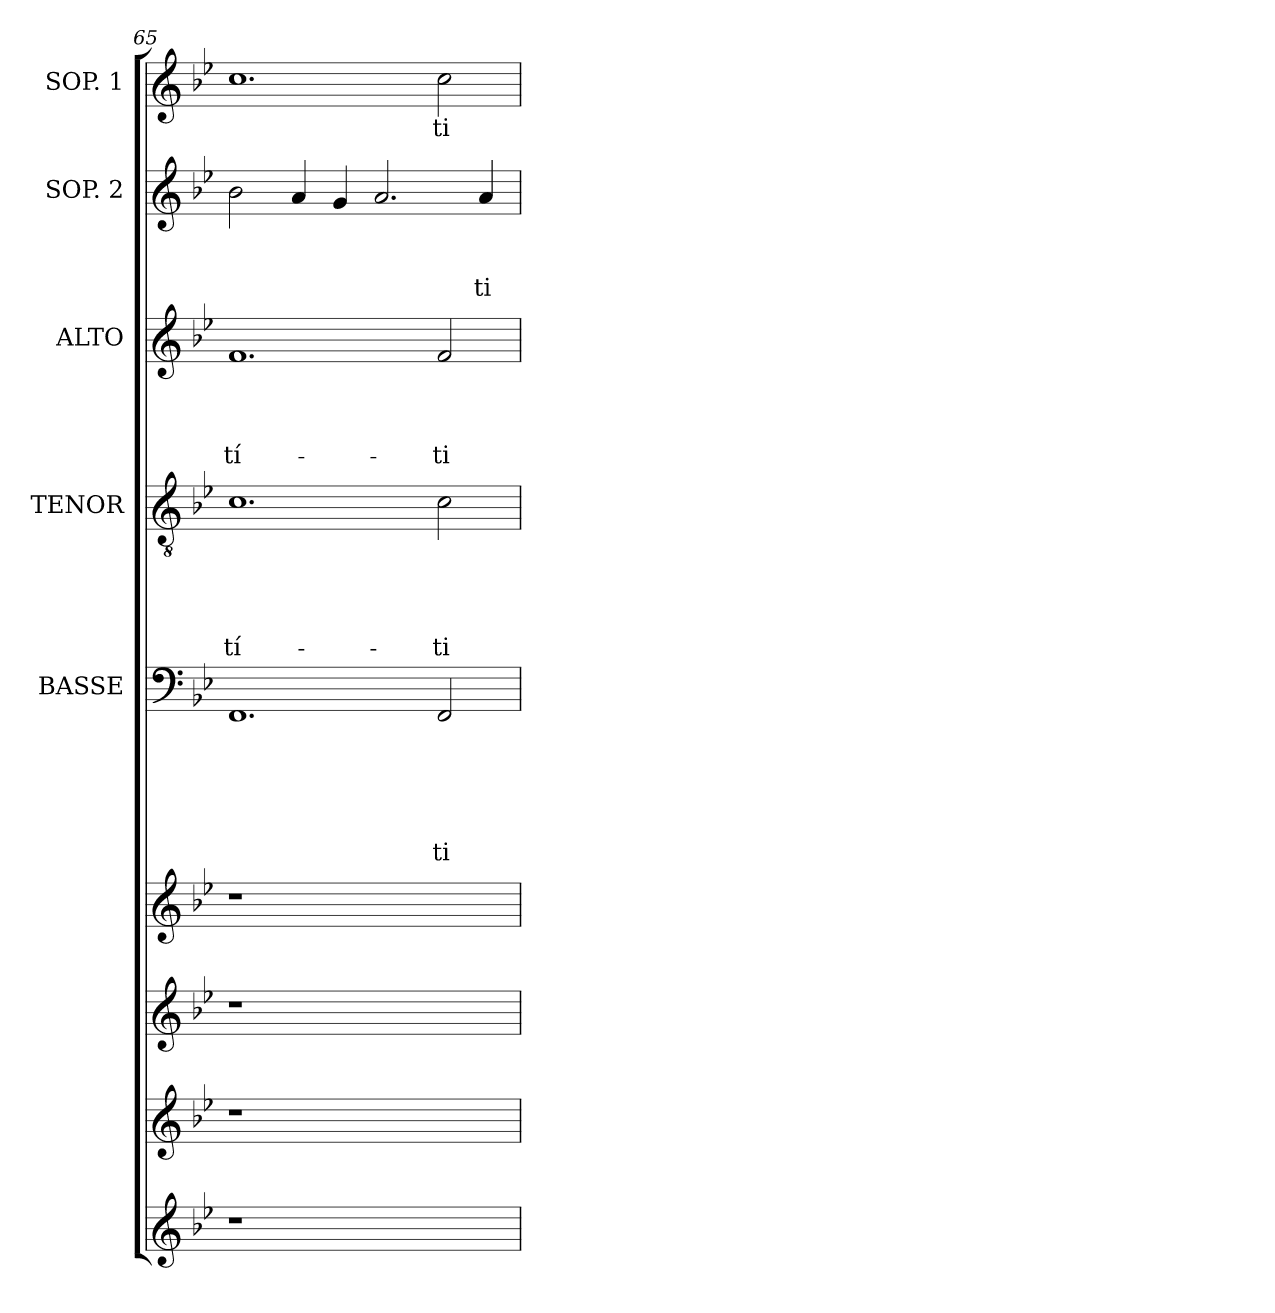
**kern	**kern	**kern	**kern	**kern	**text	**text	**text	**text	**text	**text	**kern	**text	**text	**text	**text	**text	**kern	**text	**text	**text	**text	**kern	**text	**text	**text	**kern	**text
*part9	*part8	*part7	*part6	*part5	*part5	*part5	*part5	*part5	*part5	*part5	*part4	*part4	*part4	*part4	*part4	*part4	*part3	*part3	*part3	*part3	*part3	*part2	*part2	*part2	*part2	*part1	*part1
*staff9	*staff8	*staff7	*staff6	*staff5	*staff5	*staff5	*staff5	*staff5	*staff5	*staff5	*staff4	*staff4	*staff4	*staff4	*staff4	*staff4	*staff3	*staff3	*staff3	*staff3	*staff3	*staff2	*staff2	*staff2	*staff2	*staff1	*staff1
*	*	*	*	*I"BASSE	*	*	*	*	*	*	*I"TENOR	*	*	*	*	*	*I"ALTO	*	*	*	*	*I"SOP. 2	*	*	*	*I"SOP. 1	*
*	*	*	*	*I'BAS.	*	*	*	*	*	*	*I'TEN.	*	*	*	*	*	*I'ALT.	*	*	*	*	*I'SOP. 2	*	*	*	*I'SOP. 1	*
*clefG2	*clefG2	*clefG2	*clefG2	*clefF4	*	*	*	*	*	*	*clefGv2	*	*	*	*	*	*clefG2	*	*	*	*	*clefG2	*	*	*	*clefG2	*
*k[b-e-]	*k[b-e-]	*k[b-e-]	*k[b-e-]	*k[b-e-]	*	*	*	*	*	*	*k[b-e-]	*	*	*	*	*	*k[b-e-]	*	*	*	*	*k[b-e-]	*	*	*	*k[b-e-]	*
*B-:	*B-:	*B-:	*B-:	*B-:	*	*	*	*	*	*	*B-:	*	*	*	*	*	*B-:	*	*	*	*	*B-:	*	*	*	*B-:	*
=65	=65	=65	=65	=65	=65	=65	=65	=65	=65	=65	=65	=65	=65	=65	=65	=65	=65	=65	=65	=65	=65	=65	=65	=65	=65	=65	=65
!	!	!	!	!	!	!	!	!	!	!	!	!	!	!	!	!LO:LY:b	!	!	!	!	!LO:LY:b	!	!	!	!	!	!
1r	1r	1r	1r	1.FF	.	.	.	.	.	.	1.c	.	.	.	.	-tí-	1.f	.	.	.	-tí-	2b-\	.	.	.	1.cc	.
.	.	.	.	.	.	.	.	.	.	.	.	.	.	.	.	.	.	.	.	.	.	4a/	.	.	.	.	.
.	.	.	.	.	.	.	.	.	.	.	.	.	.	.	.	.	.	.	.	.	.	4g/	.	.	.	.	.
1ryy	1ryy	1ryy	1ryy	.	.	.	.	.	.	.	.	.	.	.	.	.	.	.	.	.	.	2.a/	.	.	.	.	.
!	!	!	!	!	!	!	!	!	!	!LO:LY:b	!	!	!	!	!	!LO:LY:b	!	!	!	!	!LO:LY:b	!	!	!	!	!	!LO:LY:b
.	.	.	.	2FF/	.	.	.	.	.	-ti-	2c\	.	.	.	.	-ti-	2f/	.	.	.	-ti-	.	.	.	.	2cc\	-ti-
!	!	!	!	!	!	!	!	!	!	!	!	!	!	!	!	!	!	!	!	!	!	!	!	!	!LO:LY:b	!	!
.	.	.	.	.	.	.	.	.	.	.	.	.	.	.	.	.	.	.	.	.	.	4a/	.	.	-ti-	.	.
=	=	=	=	=	=	=	=	=	=	=	=	=	=	=	=	=	=	=	=	=	=	=	=	=	=	=	=
*-	*-	*-	*-	*-	*-	*-	*-	*-	*-	*-	*-	*-	*-	*-	*-	*-	*-	*-	*-	*-	*-	*-	*-	*-	*-	*-	*-
